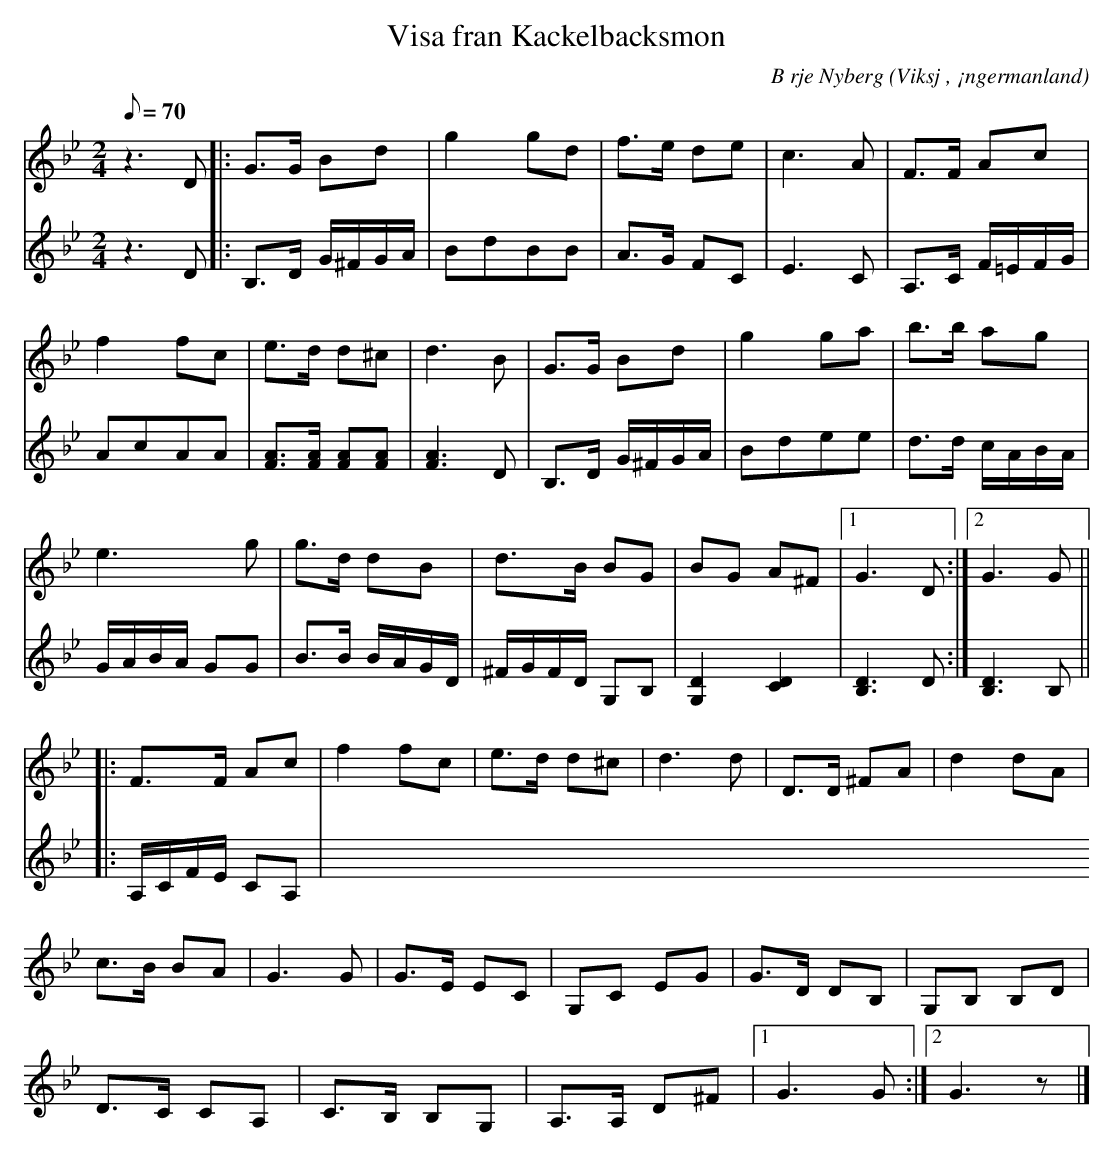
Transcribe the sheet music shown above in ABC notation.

X:1
T:Visa fran Kackelbacksmon
C:B rje Nyberg
O:Viksj , ¡ngermanland
M:2/4
L:1/8
Q:70
K:Gm
V:1
z2> D2|: G>G Bd | g2 gd | f>e de | c2>A2 | F>F Ac |
f2 fc | e>d d^c | d2>B2 | G>G Bd |g2 ga | b>b ag |
e2> g2 | g>d dB |d>B BG |BG A^F |1 G2> D2 :|2 G2> G2 ||
|: F>F Ac | f2 fc | e>d d^c | d2>d2 | D>D ^FA | d2 dA |
c>B BA |G2> G2 | G>E EC | G,C EG | G>D DB, | G,B, B,D |
D>C CA, | C>B, B,G, | A,>A, D^F |1 G2> G2 :|2 G2> z2 |]
V:2
z2> D2 |: B,>D G/2^F/2G/2A/2 | BdBB | A>G FC | E2>C2 | A,>C F/2=E/2F/2G/2 |
AcAA | [AF]>[AF] [AF][AF] | [A2F2]> D2 | B,>D G/2^F/2G/2A/2 | Bdee | d>d c/2A/2B/2A/2 |
G/2A/2B/2A/2 GG | B>B B/2A/2G/2D/2 | ^F/2G/2F/2D/2 G,B, | [G,2D2] [C2D2] | [D2B,2]> D2 :| [D2B,2]> B,2 ||
|: A,/2C/2F/2E/2 CA, |
